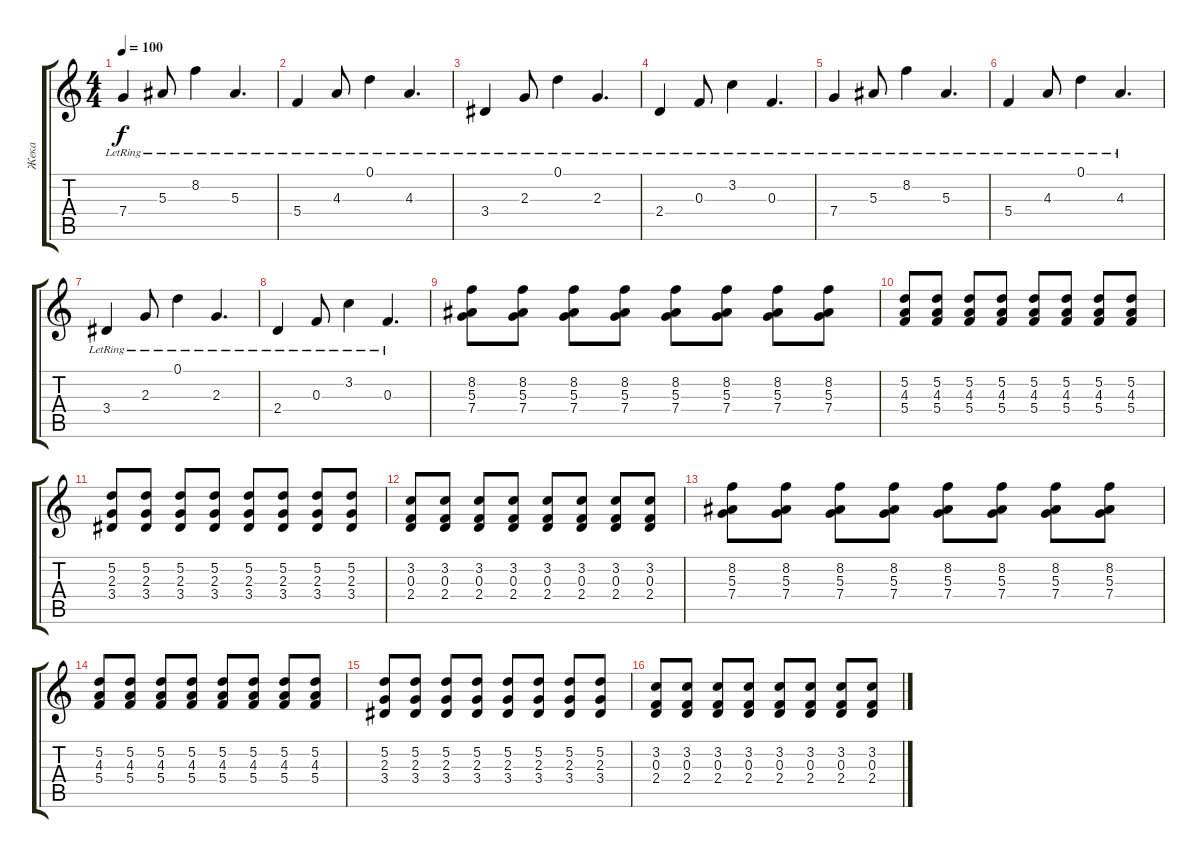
\track ("Жека" "Жека") {instrument electricguitarclean}
\staff {score tabs}
\tuning (D4 A3 F3 C3 G2 C2) {hide}
\ts (4 4)
\tempo 100
\clef g2
\ks c
7.4{lr}.4{dy f} 5.3{lr}.8 8.2{lr}.4 5.3{lr}.4{d} |
5.4{lr}.4 4.3{lr}.8 0.1{lr}.4 4.3{lr}.4{d} |
3.4{lr}.4 2.3{lr}.8 0.1{lr}.4 2.3{lr}.4{d} |
2.4{lr}.4 0.3{lr}.8 3.2{lr}.4 0.3{lr}.4{d} |
7.4{lr}.4 5.3{lr}.8 8.2{lr}.4 5.3{lr}.4{d} |
5.4{lr}.4 4.3{lr}.8 0.1{lr}.4 4.3{lr}.4{d} |
3.4{lr}.4 2.3{lr}.8 0.1{lr}.4 2.3{lr}.4{d} |
2.4{lr}.4 0.3{lr}.8 3.2{lr}.4 0.3{lr}.4{d} |
(8.2 5.3 7.4).8 (8.2 5.3 7.4).8 (8.2 5.3 7.4).8 (8.2 5.3 7.4).8 (8.2 5.3 7.4).8 (8.2 5.3 7.4).8 (8.2 5.3 7.4).8 (8.2 5.3 7.4).8 |
(5.2 4.3 5.4).8 (5.2 4.3 5.4).8 (5.2 4.3 5.4).8 (5.2 4.3 5.4).8 (5.2 4.3 5.4).8 (5.2 4.3 5.4).8 (5.2 4.3 5.4).8 (5.2 4.3 5.4).8 |
(5.2 2.3 3.4).8 (5.2 2.3 3.4).8 (5.2 2.3 3.4).8 (5.2 2.3 3.4).8 (5.2 2.3 3.4).8 (5.2 2.3 3.4).8 (5.2 2.3 3.4).8 (5.2 2.3 3.4).8 |
(3.2 0.3 2.4).8 (3.2 0.3 2.4).8 (3.2 0.3 2.4).8 (3.2 0.3 2.4).8 (3.2 0.3 2.4).8 (3.2 0.3 2.4).8 (3.2 0.3 2.4).8 (3.2 0.3 2.4).8 |
(8.2 5.3 7.4).8 (8.2 5.3 7.4).8 (8.2 5.3 7.4).8 (8.2 5.3 7.4).8 (8.2 5.3 7.4).8 (8.2 5.3 7.4).8 (8.2 5.3 7.4).8 (8.2 5.3 7.4).8 |
(5.2 4.3 5.4).8 (5.2 4.3 5.4).8 (5.2 4.3 5.4).8 (5.2 4.3 5.4).8 (5.2 4.3 5.4).8 (5.2 4.3 5.4).8 (5.2 4.3 5.4).8 (5.2 4.3 5.4).8 |
(5.2 2.3 3.4).8 (5.2 2.3 3.4).8 (5.2 2.3 3.4).8 (5.2 2.3 3.4).8 (5.2 2.3 3.4).8 (5.2 2.3 3.4).8 (5.2 2.3 3.4).8 (5.2 2.3 3.4).8 |
(3.2 0.3 2.4).8 (3.2 0.3 2.4).8 (3.2 0.3 2.4).8 (3.2 0.3 2.4).8 (3.2 0.3 2.4).8 (3.2 0.3 2.4).8 (3.2 0.3 2.4).8 (3.2 0.3 2.4).8
